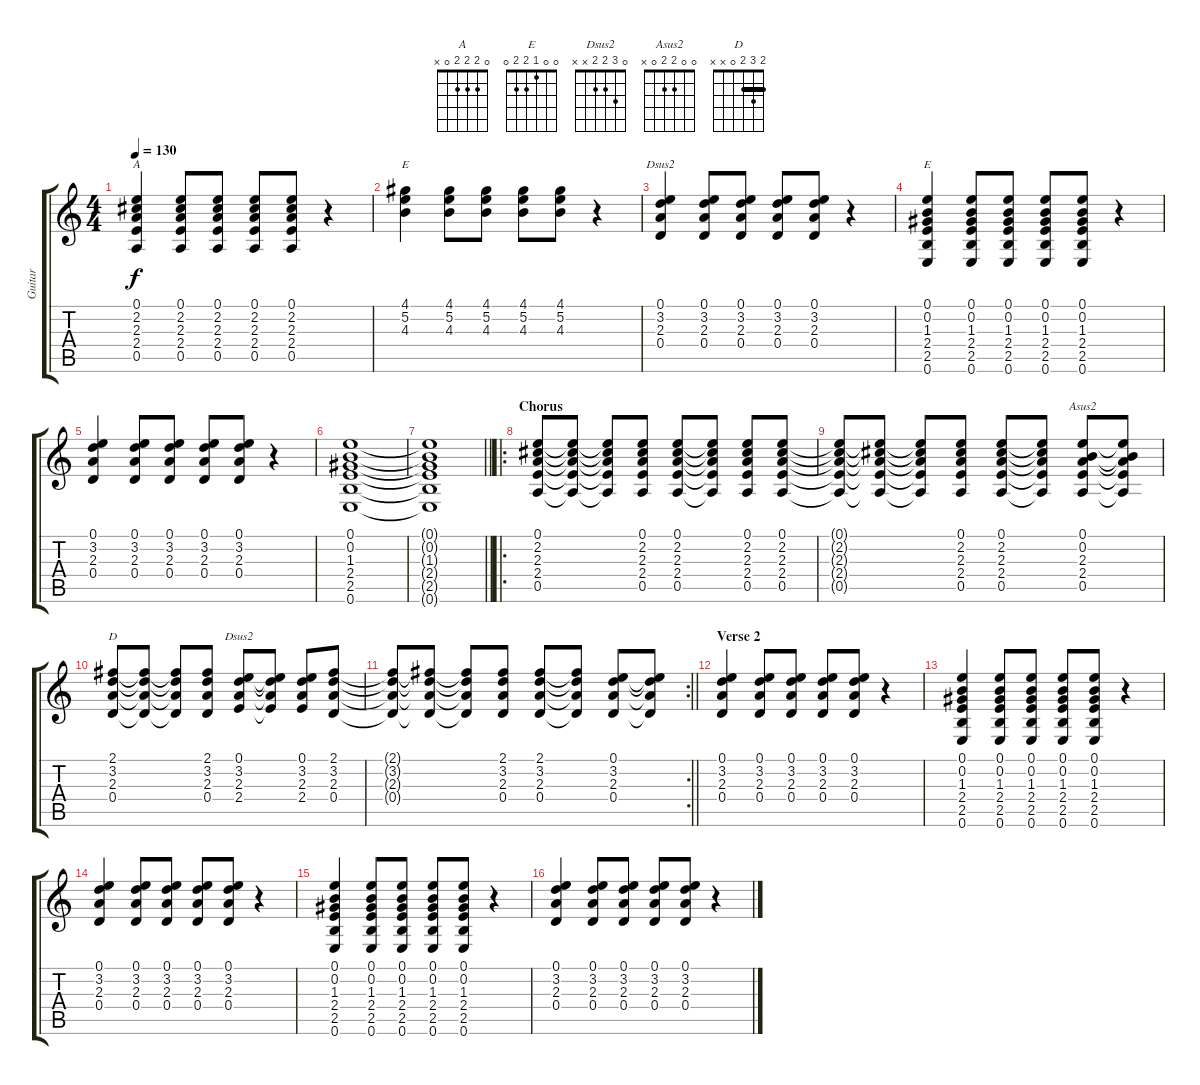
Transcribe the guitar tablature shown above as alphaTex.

\track ("Guitar" "Guitar") {instrument acousticguitarsteel}
\staff {score tabs}
\tuning (E4 B3 G3 D3 A2 E2) {hide}
\chord ("A" 0 2 2 2 0 x)
\chord ("E" 4 5 4 x x x) {barre 4}
\chord ("Dsus2" 0 3 2 0 x x)
\chord ("E" 0 0 1 2 2 0)
\chord ("Asus2" 0 0 2 2 0 x)
\chord ("D" 2 3 2 0 x x) {barre 2}
\chord ("Dsus2" 0 3 2 2 x x)
\ts (4 4)
\tempo 130
\clef g2
\ks c
(0.1 2.2 2.3 2.4 0.5).4{ch "A" dy f} (0.1 2.2 2.3 2.4 0.5).8 (0.1 2.2 2.3 2.4 0.5).8 (0.1 2.2 2.3 2.4 0.5).8 (0.1 2.2 2.3 2.4 0.5).8 r.4 |
(4.1 5.2 4.3).4{ch "E"} (4.1 5.2 4.3).8 (4.1 5.2 4.3).8 (4.1 5.2 4.3).8 (4.1 5.2 4.3).8 r.4 |
(0.1 3.2 2.3 0.4).4{ch "Dsus2"} (0.1 3.2 2.3 0.4).8 (0.1 3.2 2.3 0.4).8 (0.1 3.2 2.3 0.4).8 (0.1 3.2 2.3 0.4).8 r.4 |
(0.1 0.2 1.3 2.4 2.5 0.6).4{ch "E"} (0.1 0.2 1.3 2.4 2.5 0.6).8 (0.1 0.2 1.3 2.4 2.5 0.6).8 (0.1 0.2 1.3 2.4 2.5 0.6).8 (0.1 0.2 1.3 2.4 2.5 0.6).8 r.4 |
(0.1 3.2 2.3 0.4).4 (0.1 3.2 2.3 0.4).8 (0.1 3.2 2.3 0.4).8 (0.1 3.2 2.3 0.4).8 (0.1 3.2 2.3 0.4).8 r.4 |
(0.1 0.2 1.3 2.4 2.5 0.6).1 |
\barLineRight lightlight
(0.1{t} 0.2{t} 1.3{t} 2.4{t} 2.5{t} 0.6{t}).1 |
\ro
\section ("" "Chorus")
(0.1 2.2 2.3 2.4 0.5).8{volume 9} (0.1{t} 2.2{t} 2.3{t} 2.4{t} 0.5{t}).8 (0.1{t} 2.2{t} 2.3{t} 2.4{t} 0.5{t}).8 (0.1 2.2 2.3 2.4 0.5).8 (0.1 2.2 2.3 2.4 0.5).8 (0.1{t} 2.2{t} 2.3{t} 2.4{t} 0.5{t}).8 (0.1 2.2 2.3 2.4 0.5).8 (0.1 2.2 2.3 2.4 0.5).8 |
(0.1{t} 2.2{t} 2.3{t} 2.4{t} 0.5{t}).8 (0.1{t} 2.2{t} 2.3{t} 2.4{t} 0.5{t}).8 (0.1{t} 2.2{t} 2.3{t} 2.4{t} 0.5{t}).8 (0.1 2.2 2.3 2.4 0.5).8 (0.1 2.2 2.3 2.4 0.5).8 (0.1{t} 2.2{t} 2.3{t} 2.4{t} 0.5{t}).8 (0.1 0.2 2.3 2.4 0.5).8{ch "Asus2"} (0.1{t} 0.2{t} 2.3{t} 2.4{t} 0.5{t}).8 |
(2.1 3.2 2.3 0.4).8{ch "D"} (2.1{t} 3.2{t} 2.3{t} 0.4{t}).8 (2.1{t} 3.2{t} 2.3{t} 0.4{t}).8 (2.1 3.2 2.3 0.4).8 (0.1 3.2 2.3 2.4).8{ch "Dsus2"} (0.1{t} 3.2{t} 2.3{t} 2.4{t}).8 (0.1 3.2 2.3 2.4).8 (2.1 3.2 2.3 0.4).8 |
\rc 2
\barLineRight lightlight
(2.1{t} 3.2{t} 2.3{t} 0.4{t}).8 (2.1{t} 3.2{t} 2.3{t} 0.4{t}).8 (2.1{t} 3.2{t} 2.3{t} 0.4{t}).8 (2.1 3.2 2.3 0.4).8 (2.1 3.2 2.3 0.4).8 (2.1{t} 3.2{t} 2.3{t} 0.4{t}).8 (0.1 3.2 2.3 0.4).8 (0.1{t} 3.2{t} 2.3{t} 0.4{t}).8 |
\section ("" "Verse 2")
(0.1 3.2 2.3 0.4).4{volume 2} (0.1 3.2 2.3 0.4).8 (0.1 3.2 2.3 0.4).8 (0.1 3.2 2.3 0.4).8 (0.1 3.2 2.3 0.4).8 r.4 |
(0.1 0.2 1.3 2.4 2.5 0.6).4 (0.1 0.2 1.3 2.4 2.5 0.6).8 (0.1 0.2 1.3 2.4 2.5 0.6).8 (0.1 0.2 1.3 2.4 2.5 0.6).8 (0.1 0.2 1.3 2.4 2.5 0.6).8 r.4 |
(0.1 3.2 2.3 0.4).4 (0.1 3.2 2.3 0.4).8 (0.1 3.2 2.3 0.4).8 (0.1 3.2 2.3 0.4).8 (0.1 3.2 2.3 0.4).8 r.4 |
(0.1 0.2 1.3 2.4 2.5 0.6).4 (0.1 0.2 1.3 2.4 2.5 0.6).8 (0.1 0.2 1.3 2.4 2.5 0.6).8 (0.1 0.2 1.3 2.4 2.5 0.6).8 (0.1 0.2 1.3 2.4 2.5 0.6).8 r.4 |
(0.1 3.2 2.3 0.4).4 (0.1 3.2 2.3 0.4).8 (0.1 3.2 2.3 0.4).8 (0.1 3.2 2.3 0.4).8 (0.1 3.2 2.3 0.4).8 r.4
